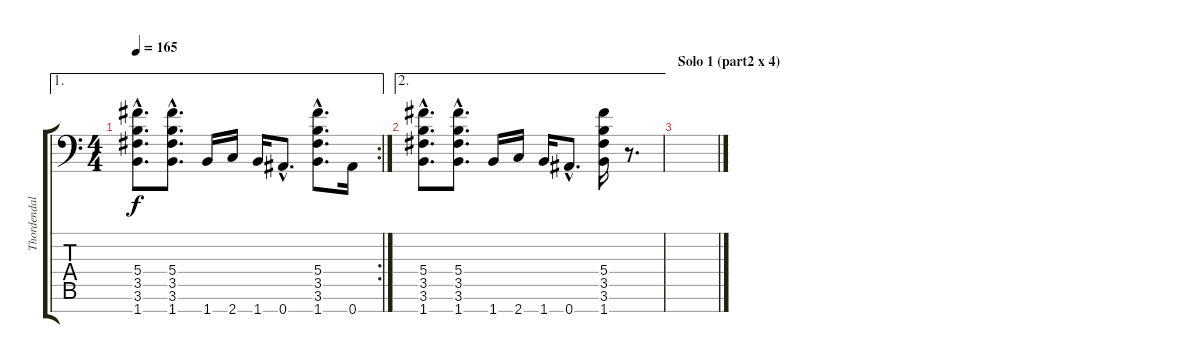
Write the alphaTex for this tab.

\track ("Thordendal" "Thordendal") {instrument distortionguitar}
\staff {score tabs}
\tuning (Eb4 Bb3 Gb3 Db3 Ab2 Eb2 Bb1) {hide}
\ae 1
\rc 2
\ts (4 4)
\tempo 165
\clef f4
\ks c
(5.4{hac} 3.5{hac} 3.6{hac} 1.7{hac}).8{d dy f} (5.4{hac} 3.5{hac} 3.6{hac} 1.7{hac}).8{d} 1.7.16 2.7.16 1.7.16 0.7{hac}.8{d} (5.4{hac} 3.5{hac} 3.6{hac} 1.7{hac}).8{d} 0.7.16 |
\ae 2
(5.4{hac} 3.5{hac} 3.6{hac} 1.7{hac}).8{d} (5.4{hac} 3.5{hac} 3.6{hac} 1.7{hac}).8{d} 1.7.16 2.7.16 1.7.16 0.7{hac}.8{d} (5.4 3.5 3.6 1.7).16 r.8{d} |
\section ("" "Solo 1 (part2 x 4)")
